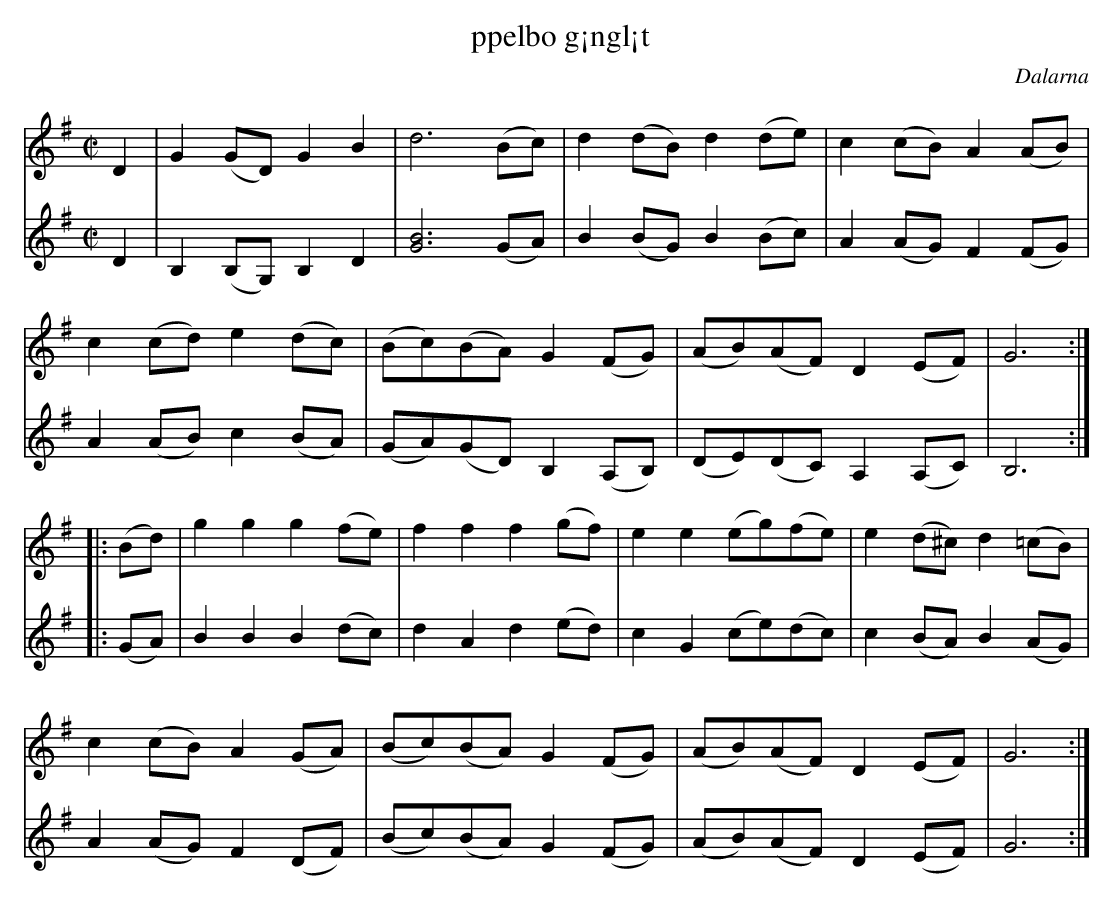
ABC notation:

X:1
T: ppelbo g¡ngl¡t
M:C|
L:1/8
O:Dalarna
K:G
V:1
D2 | G2(GD) G2B2 | d6(Bc) | d2(dB) d2(de) | c2(cB) A2(AB) |
c2(cd) e2(dc) | (Bc)(BA) G2(FG) | (AB)(AF) D2(EF) | G6 :|
|: (Bd) | g2g2 g2(fe) | f2f2 f2(gf) | e2e2 (eg)(fe) | e2(d^c) d2(=cB) |
c2(cB) A2(GA) | (Bc)(BA) G2(FG) | (AB)(AF) D2(EF) | G6 :|
V:2
D2 | B,2(B,G,) B,2D2 | [G6B6](GA) | B2(BG) B2(Bc) | A2(AG) F2(FG) |
A2(AB) c2(BA) | (GA)(GD) B,2(A,B,) | (DE)(DC) A,2(A,C) | B,6 :|
|: (GA) | B2B2 B2(dc) | d2A2 d2(ed) | c2G2 (ce)(dc) | c2(BA) B2(AG) |
A2(AG) F2(DF) | (Bc)(BA) G2(FG) | (AB)(AF) D2(EF) | G6 :|
